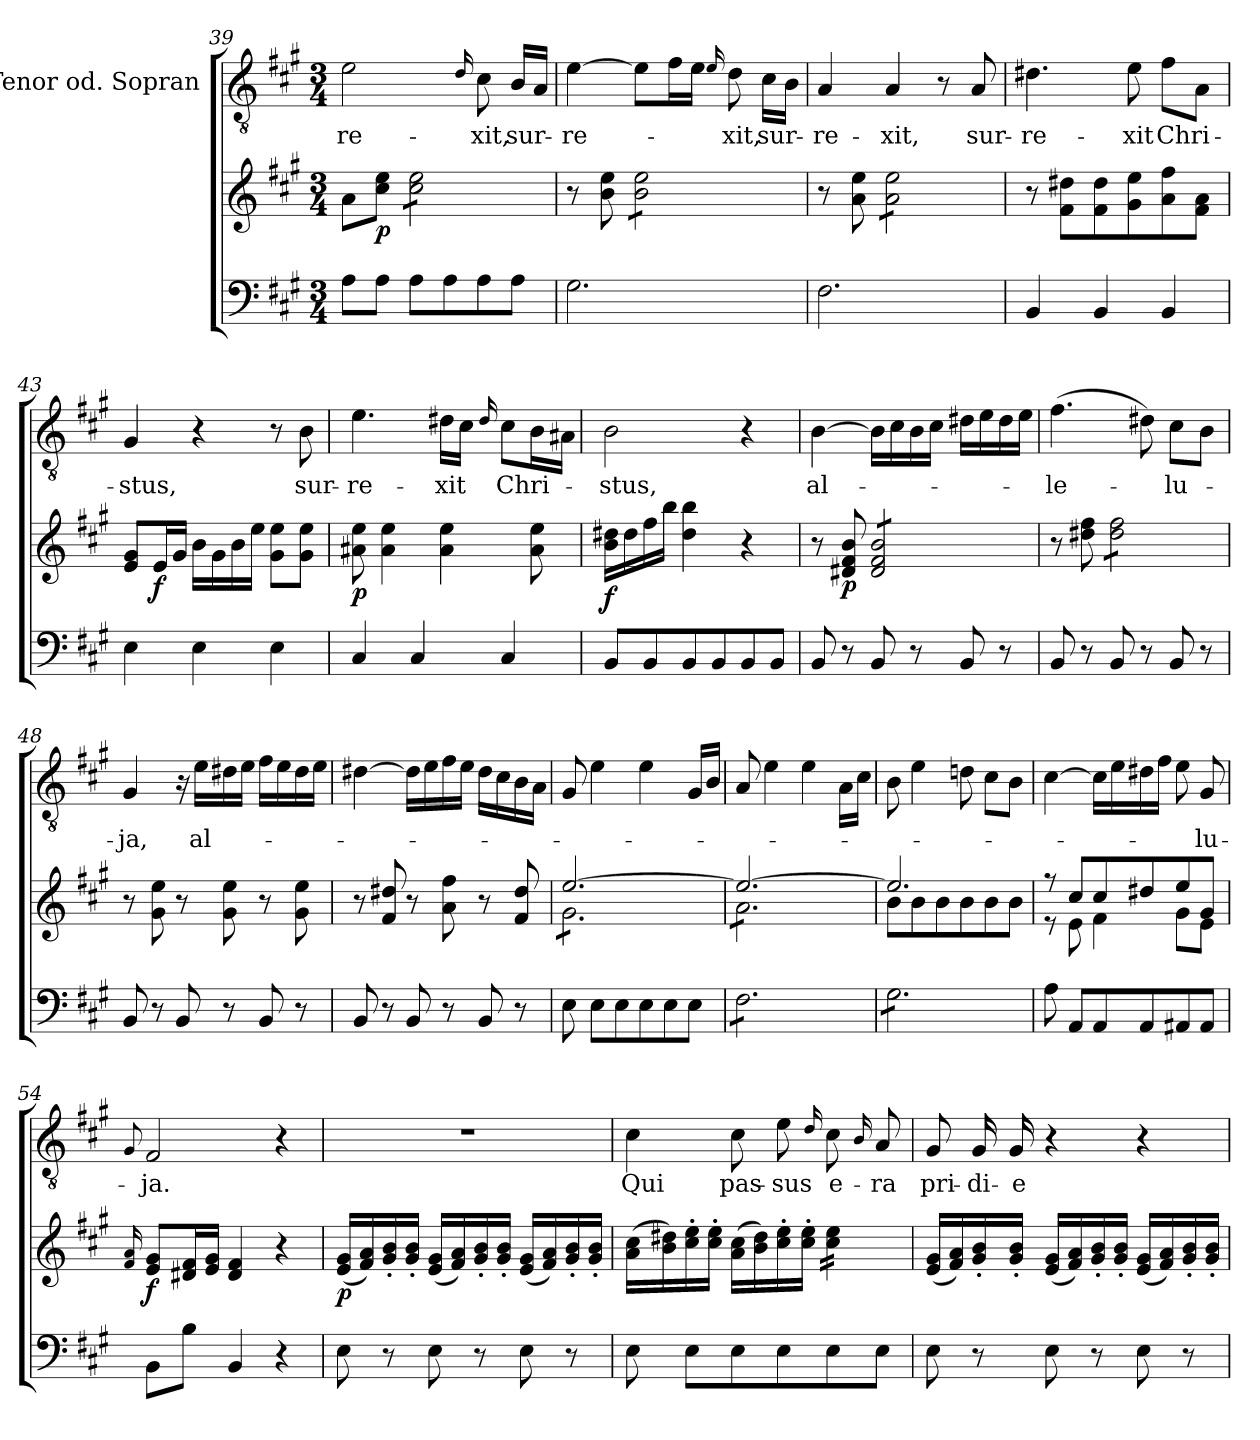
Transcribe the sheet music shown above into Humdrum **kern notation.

**kern	**kern	**dynam	**kern	**text
*part2	*part2	*part2	*part1	*part1
*staff3	*staff2	*staff2/3	*staff1	*staff1
*	*	*	*I"Tenor od. Sopran	*
*clefF4	*clefG2	*	*clefGv2	*
*k[f#c#g#]	*k[f#c#g#]	*	*k[f#c#g#]	*
*A:	*A:	*	*A:	*
*M3/4	*M3/4	*	*M3/4	*
=39	=39	=39	=39	=39
!	!	!	!	!LO:LY:b
8A\L	8a\L	.	2e\	-re-
!	!	!LO:DY:b	!	!
8A\J	8cc#\ 8ee\J	p	.	.
*	*tremolo	*	*	*
8A\L	8cc#\ 8ee\L	.	.	.
8A\	8cc#\ 8ee\	.	.	.
.	.	.	16qqd/	.
!	!	!	!	!LO:LY:b
8A\	8cc#\ 8ee\	.	8c#\	-xit,
!	!	!	!	!LO:LY:b
8A\J	8cc#\ 8ee\J	.	16B/LL	sur-
*	*Xtremolo	*	*	*
.	.	.	16A/JJ	.
=40	=40	=40	=40	=40
!	!	!	!	!LO:LY:b
2.G#\	8r	.	[4e\	-re-
.	8b\ 8ee\	.	.	.
*	*tremolo	*	*	*
.	8b\ 8ee\L	.	8e\L]	.
.	8b\ 8ee\	.	16f#\L	.
.	.	.	16e\JJ	.
.	.	.	16qqe/	.
!	!	!	!	!LO:LY:b
.	8b\ 8ee\	.	8d\	-xit,
!	!	!	!	!LO:LY:b
.	8b\ 8ee\J	.	16c#\LL	sur-
*	*Xtremolo	*	*	*
.	.	.	16B\JJ	.
=41	=41	=41	=41	=41
!	!	!	!	!LO:LY:b
2.F#\	8r	.	4A/	-re-
.	8a\ 8ee\	.	.	.
!	!	!	!	!LO:LY:b
*	*tremolo	*	*	*
.	8a\ 8ee\L	.	4A/	-xit,
.	8a\ 8ee\	.	.	.
.	8a\ 8ee\	.	8r	.
!	!	!	!	!LO:LY:b
.	8a\ 8ee\J	.	8A/	sur-
*	*Xtremolo	*	*	*
!!LO:LB:g=z
=42	=42	=42	=42	=42
!	!	!	!	!LO:LY:b
4BB/	8r	.	4.d#X\	-re-
.	8f#\ 8dd#X\L	.	.	.
4BB/	8f#\ 8dd#\	.	.	.
!	!	!	!	!LO:LY:b
.	8g#\ 8ee\	.	8e\	-xit
!	!	!	!	!LO:LY:b
4BB/	8a\ 8ff#\	.	8f#\L	Chri-
.	8f#\ 8a\J	.	8A\J	.
=43	=43	=43	=43	=43
!	!	!	!	!LO:LY:b
4E\	8e/ 8g#/L	.	4G#/	-stus,
!	!	!LO:DY:b	!	!
.	16e/L	f	.	.
.	16g#/JJ	.	.	.
4E\	16b\LL	.	4r	.
.	16g#\	.	.	.
.	16b\	.	.	.
.	16ee\JJ	.	.	.
4E\	8g#\ 8ee\L	.	8r	.
!	!	!	!	!LO:LY:b
.	8g#\ 8ee\J	.	8B\	sur-
=44	=44	=44	=44	=44
!	!	!LO:DY:b	!	!LO:LY:b
4C#/	8a#X\ 8ee\	p	4.e\	-re-
.	4a#\ 4ee\	.	.	.
4C#/	.	.	.	.
!	!	!	!	!LO:LY:b
.	4a#\ 4ee\	.	16d#X\LL	-xit
.	.	.	16c#\JJ	.
.	.	.	16qqd#/	.
!	!	!	!	!LO:LY:b
4C#/	.	.	8c#\L	Chri-
.	8a#\ 8ee\	.	16B\L	.
.	.	.	16A#X\JJ	.
=45	=45	=45	=45	=45
!	!	!LO:DY:b	!	!LO:LY:b
8BB/L	16b\ 16dd#X\LL	f	2B\	-stus,
.	16dd#\	.	.	.
8BB/	16ff#\	.	.	.
.	16bb\JJ	.	.	.
8BB/	4dd#\ 4bb\	.	.	.
8BB/	.	.	.	.
8BB/	4r	.	4r	.
8BB/J	.	.	.	.
!!LO:LB:g=z
=46	=46	=46	=46	=46
!	!	!	!	!LO:LY:b
8BB/	8r	.	[4B\	al-
!	!	!LO:DY:b	!	!
8r	8d#X/ 8f#/ 8b/	p	.	.
*	*tremolo	*	*	*
8BB/	8d#/ 8f#/ 8b/L	.	16B\LL]	.
.	.	.	16c#\	.
8r	8d#/ 8f#/ 8b/	.	16B\	.
.	.	.	16c#\JJ	.
8BB/	8d#/ 8f#/ 8b/	.	16d#X\LL	.
.	.	.	16e\	.
8r	8d#/ 8f#/ 8b/J	.	16d#\	.
*	*Xtremolo	*	*	*
.	.	.	16e\JJ	.
=47	=47	=47	=47	=47
!	!	!	!	!LO:LY:b
8BB/	8r	.	(>4.f#\	-le-
8r	8dd#X\ 8ff#\	.	.	.
*	*tremolo	*	*	*
8BB/	8dd#\ 8ff#\L	.	.	.
8r	8dd#\ 8ff#\	.	8d#X\)	.
!	!	!	!	!LO:LY:b
8BB/	8dd#\ 8ff#\	.	8c#\L	-lu-
8r	8dd#\ 8ff#\J	.	8B\J	.
*	*Xtremolo	*	*	*
=48	=48	=48	=48	=48
!	!	!	!	!LO:LY:b
8BB/	8r	.	4G#/	-ja,
8r	8g#\ 8ee\	.	.	.
8BB/	8r	.	16r	.
!	!	!	!	!LO:LY:b
.	.	.	16e\LL	al-
8r	8g#\ 8ee\	.	16d#X\	.
.	.	.	16e\JJ	.
8BB/	8r	.	16f#\LL	.
.	.	.	16e\	.
8r	8g#\ 8ee\	.	16d#\	.
.	.	.	16e\JJ	.
=49	=49	=49	=49	=49
8BB/	8r	.	[4d#X\	.
8r	8f#/ 8dd#X/	.	.	.
8BB/	8r	.	16d#\LL]	.
.	.	.	16e\	.
8r	8a\ 8ff#\	.	16f#\	.
.	.	.	16e\JJ	.
8BB/	8r	.	16d#\LL	.
.	.	.	16c#\	.
8r	8f#/ 8dd#/	.	16B\	.
.	.	.	16A\JJ	.
!!LO:LB:g=z
=50	=50	=50	=50	=50
*	*^	*	*	*
*	*tremolo	*	*	*	*
8E\	[>2.ee/	8g#\L	.	8G#/	.
8E\L	.	8g#\	.	4e\	.
8E\	.	8g#\	.	.	.
8E\	.	8g#\	.	4e\	.
8E\	.	8g#\	.	.	.
8E\J	.	8g#\J	.	16G#/LL	.
.	.	.	.	16B/JJ	.
=51	=51	=51	=51	=51	=51
*tremolo	*	*	*	*	*
8F#\L	2.ee/_	8a\L	.	8A/	.
8F#\	.	8a\	.	4e\	.
8F#\	.	8a\	.	.	.
8F#\	.	8a\	.	4e\	.
8F#\	.	8a\	.	.	.
8F#\J	.	8a\J	.	16A\LL	.
.	.	.	.	16c#\JJ	.
=52	=52	=52	=52	=52	=52
8G#\L	2.ee/]	8b\L	.	8B\	.
8G#\	.	8b\	.	4e\	.
8G#\	.	8b\	.	.	.
8G#\	.	8b\	.	8dn\	.
8G#\	.	8b\	.	8c#\L	.
8G#\J	.	8b\J	.	8B\J	.
*	*Xtremolo	*	*	*	*
*Xtremolo	*	*	*	*	*
=53	=53	=53	=53	=53	=53
8A\	8r	8r	.	[4c#\	.
8AA/L	8cc#/L	8e\	.	.	.
8AA/	8cc#/	4f#\	.	16c#\LL]	.
.	.	.	.	16e\	.
8AA/	8dd#X/	.	.	16d#X\	.
.	.	.	.	16f#\JJ	.
8AA#X/	8ee/	8g#\L	.	8e\	.
!	!	!	!	!	!LO:LY:b
8AA#/J	8g#/J	8e\J	.	8G#/	-lu-
*	*v	*v	*	*	*
=54	=54	=54	=54	=54
.	16qqf#/ 16qqa/	.	8qqG#/	.
!	!	!LO:DY:b	!	!LO:LY:b
8BB\L	8e/ 8g#/L	f	2F#/	-ja.
8B\J	16d#X/ 16f#/L	.	.	.
.	16e/ 16g#/JJ	.	.	.
4BB/	4d#/ 4f#/	.	.	.
4r	4r	.	4r	.
!!LO:PB:g=z
=55	=55	=55	=55	=55
!	!	!LO:DY:b	!	!
8E\	(<16e/ 16g#/LL	p	2.r	.
.	16f#/ 16a/)	.	.	.
8r	16g#/'< 16b/'<	.	.	.
.	16g#/'< 16b/'<JJ	.	.	.
8E\	(<16e/ 16g#/LL	.	.	.
.	16f#/ 16a/)	.	.	.
8r	16g#/'< 16b/'<	.	.	.
.	16g#/'< 16b/'<JJ	.	.	.
8E\	(<16e/ 16g#/LL	.	.	.
.	16f#/ 16a/)	.	.	.
8r	16g#/'< 16b/'<	.	.	.
.	16g#/'< 16b/'<JJ	.	.	.
=56	=56	=56	=56	=56
!	!	!	!	!LO:LY:b
8E\	(>16a\ 16cc#\LL	.	4c#\	Qui
.	16b\ 16dd#X\)	.	.	.
8E\L	16cc#\'> 16ee\'>	.	.	.
.	16cc#\'> 16ee\'>JJ	.	.	.
!	!	!	!	!LO:LY:b
8E\	(>16a\ 16cc#\LL	.	8c#\	pas-
.	16b\ 16dd#\)	.	.	.
!	!	!	!	!LO:LY:b
8E\	16cc#\'> 16ee\'>	.	8e\	-sus
.	16cc#\'> 16ee\'>JJ	.	.	.
.	.	.	16qqd/	.
!	!	!	!	!LO:LY:b
*	*tremolo	*	*	*
8E\	16cc#\ 16ee\LL	.	8c#\	e-
.	16cc#\ 16ee\	.	.	.
.	.	.	16qqB/	.
!	!	!	!	!LO:LY:b
8E\J	16cc#\ 16ee\	.	8A/	-ra
.	16cc#\ 16ee\JJ	.	.	.
*	*Xtremolo	*	*	*
=57	=57	=57	=57	=57
!	!	!	!	!LO:LY:b
8E\	(<16e/ 16g#/LL	.	8G#/	pri-
.	16f#/ 16a/)	.	.	.
!	!	!	!	!LO:LY:b
8r	16g#/'< 16b/'<	.	16G#/	-di-
!	!	!	!	!LO:LY:b
.	16g#/'< 16b/'<JJ	.	16G#/	-e
8E\	(<16e/ 16g#/LL	.	4r	.
.	16f#/ 16a/)	.	.	.
8r	16g#/'< 16b/'<	.	.	.
.	16g#/'< 16b/'<JJ	.	.	.
8E\	(<16e/ 16g#/LL	.	4r	.
.	16f#/ 16a/)	.	.	.
8r	16g#/'< 16b/'<	.	.	.
.	16g#/'< 16b/'<JJ	.	.	.
=	=	=	=	=
*-	*-	*-	*-	*-
